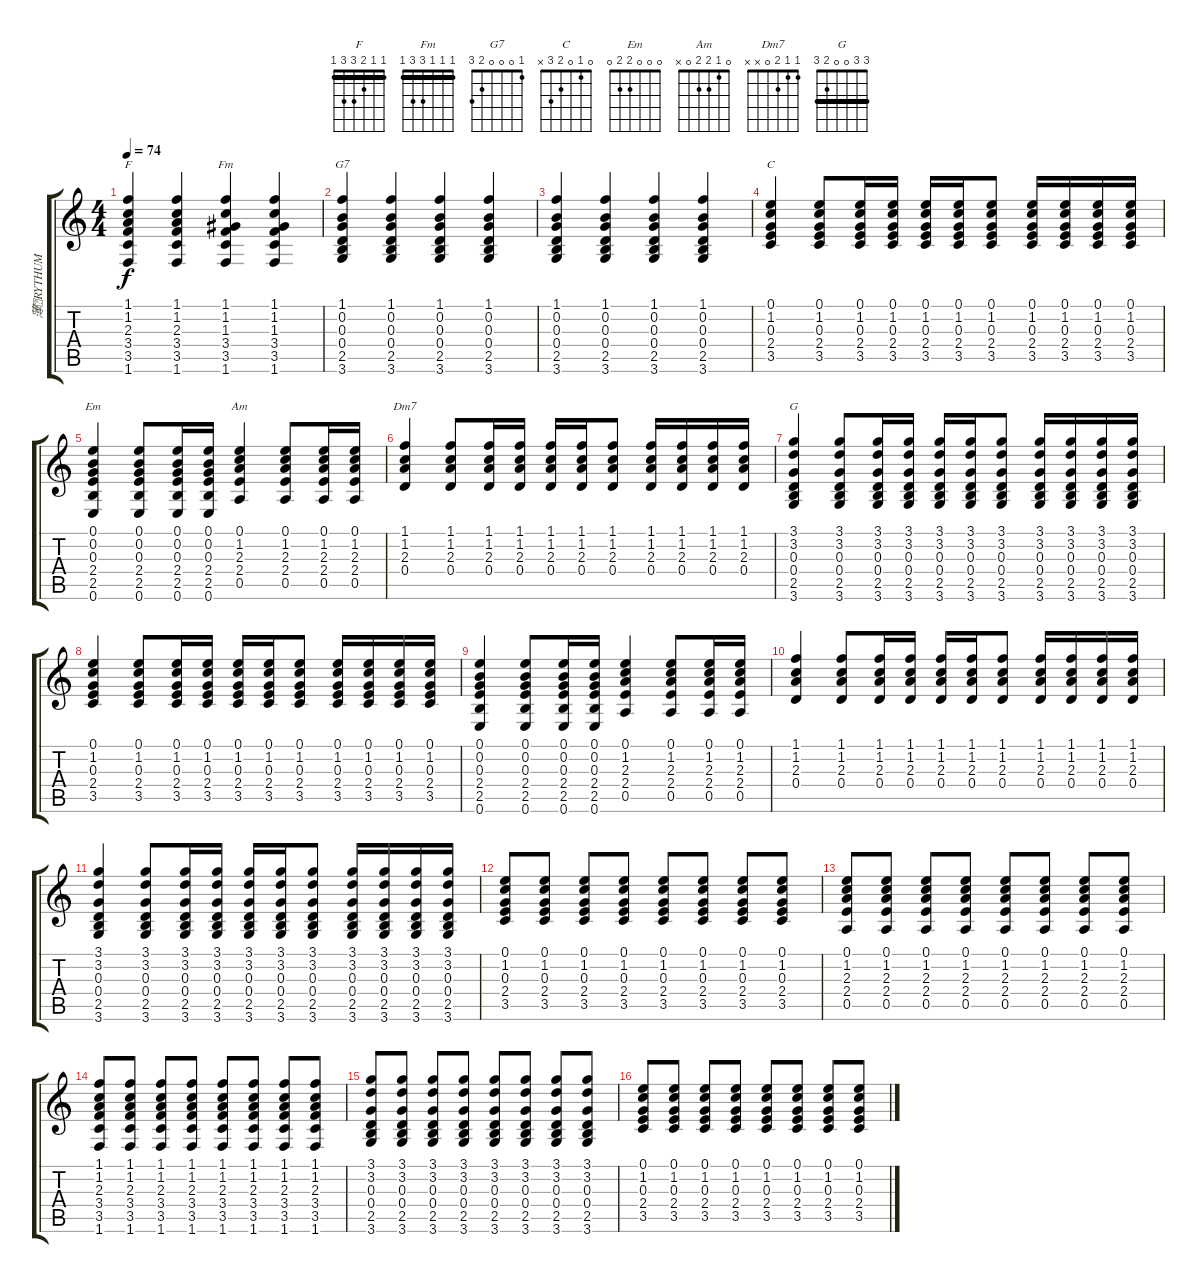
\track ("薄RYTHUM" "薄RYTHUM") {instrument electricguitarjazz}
\staff {score tabs}
\tuning (E4 B3 G3 D3 A2 E2) {hide}
\chord ("F" 1 1 2 3 3 1) {barre 1}
\chord ("Fm" 1 1 1 3 3 1) {barre 1}
\chord ("G7" 1 0 0 0 2 3)
\chord ("C" 0 1 0 2 3 x)
\chord ("Em" 0 0 0 2 2 0)
\chord ("Am" 0 1 2 2 0 x)
\chord ("Dm7" 1 1 2 0 x x)
\chord ("G" 3 3 0 0 2 3) {barre 3}
\ts (4 4)
\tempo 74
\clef g2
\ks c
(1.1 1.2 2.3 3.4 3.5 1.6).4{ch "F" dy f} (1.1 1.2 2.3 3.4 3.5 1.6).4 (1.1 1.2 1.3 3.4 3.5 1.6).4{ch "Fm"} (1.1 1.2 1.3 3.4 3.5 1.6).4 |
(1.1 0.2 0.3 0.4 2.5 3.6).4{ch "G7"} (1.1 0.2 0.3 0.4 2.5 3.6).4 (1.1 0.2 0.3 0.4 2.5 3.6).4 (1.1 0.2 0.3 0.4 2.5 3.6).4 |
(1.1 0.2 0.3 0.4 2.5 3.6).4 (1.1 0.2 0.3 0.4 2.5 3.6).4 (1.1 0.2 0.3 0.4 2.5 3.6).4 (1.1 0.2 0.3 0.4 2.5 3.6).4 |
(0.1 1.2 0.3 2.4 3.5).4{ch "C"} (0.1 1.2 0.3 2.4 3.5).8 (0.1 1.2 0.3 2.4 3.5).16 (0.1 1.2 0.3 2.4 3.5).16 (0.1 1.2 0.3 2.4 3.5).16 (0.1 1.2 0.3 2.4 3.5).16 (0.1 1.2 0.3 2.4 3.5).8 (0.1 1.2 0.3 2.4 3.5).16 (0.1 1.2 0.3 2.4 3.5).16 (0.1 1.2 0.3 2.4 3.5).16 (0.1 1.2 0.3 2.4 3.5).16 |
(0.1 0.2 0.3 2.4 2.5 0.6).4{ch "Em"} (0.1 0.2 0.3 2.4 2.5 0.6).8 (0.1 0.2 0.3 2.4 2.5 0.6).16 (0.1 0.2 0.3 2.4 2.5 0.6).16 (0.1 1.2 2.3 2.4 0.5).4{ch "Am"} (0.1 1.2 2.3 2.4 0.5).8 (0.1 1.2 2.3 2.4 0.5).16 (0.1 1.2 2.3 2.4 0.5).16 |
(1.1 1.2 2.3 0.4).4{ch "Dm7"} (1.1 1.2 2.3 0.4).8 (1.1 1.2 2.3 0.4).16 (1.1 1.2 2.3 0.4).16 (1.1 1.2 2.3 0.4).16 (1.1 1.2 2.3 0.4).16 (1.1 1.2 2.3 0.4).8 (1.1 1.2 2.3 0.4).16 (1.1 1.2 2.3 0.4).16 (1.1 1.2 2.3 0.4).16 (1.1 1.2 2.3 0.4).16 |
(3.1 3.2 0.3 0.4 2.5 3.6).4{ch "G"} (3.1 3.2 0.3 0.4 2.5 3.6).8 (3.1 3.2 0.3 0.4 2.5 3.6).16 (3.1 3.2 0.3 0.4 2.5 3.6).16 (3.1 3.2 0.3 0.4 2.5 3.6).16 (3.1 3.2 0.3 0.4 2.5 3.6).16 (3.1 3.2 0.3 0.4 2.5 3.6).8 (3.1 3.2 0.3 0.4 2.5 3.6).16 (3.1 3.2 0.3 0.4 2.5 3.6).16 (3.1 3.2 0.3 0.4 2.5 3.6).16 (3.1 3.2 0.3 0.4 2.5 3.6).16 |
(0.1 1.2 0.3 2.4 3.5).4 (0.1 1.2 0.3 2.4 3.5).8 (0.1 1.2 0.3 2.4 3.5).16 (0.1 1.2 0.3 2.4 3.5).16 (0.1 1.2 0.3 2.4 3.5).16 (0.1 1.2 0.3 2.4 3.5).16 (0.1 1.2 0.3 2.4 3.5).8 (0.1 1.2 0.3 2.4 3.5).16 (0.1 1.2 0.3 2.4 3.5).16 (0.1 1.2 0.3 2.4 3.5).16 (0.1 1.2 0.3 2.4 3.5).16 |
(0.1 0.2 0.3 2.4 2.5 0.6).4 (0.1 0.2 0.3 2.4 2.5 0.6).8 (0.1 0.2 0.3 2.4 2.5 0.6).16 (0.1 0.2 0.3 2.4 2.5 0.6).16 (0.1 1.2 2.3 2.4 0.5).4 (0.1 1.2 2.3 2.4 0.5).8 (0.1 1.2 2.3 2.4 0.5).16 (0.1 1.2 2.3 2.4 0.5).16 |
(1.1 1.2 2.3 0.4).4 (1.1 1.2 2.3 0.4).8 (1.1 1.2 2.3 0.4).16 (1.1 1.2 2.3 0.4).16 (1.1 1.2 2.3 0.4).16 (1.1 1.2 2.3 0.4).16 (1.1 1.2 2.3 0.4).8 (1.1 1.2 2.3 0.4).16 (1.1 1.2 2.3 0.4).16 (1.1 1.2 2.3 0.4).16 (1.1 1.2 2.3 0.4).16 |
(3.1 3.2 0.3 0.4 2.5 3.6).4 (3.1 3.2 0.3 0.4 2.5 3.6).8 (3.1 3.2 0.3 0.4 2.5 3.6).16 (3.1 3.2 0.3 0.4 2.5 3.6).16 (3.1 3.2 0.3 0.4 2.5 3.6).16 (3.1 3.2 0.3 0.4 2.5 3.6).16 (3.1 3.2 0.3 0.4 2.5 3.6).8 (3.1 3.2 0.3 0.4 2.5 3.6).16 (3.1 3.2 0.3 0.4 2.5 3.6).16 (3.1 3.2 0.3 0.4 2.5 3.6).16 (3.1 3.2 0.3 0.4 2.5 3.6).16 |
(0.1 1.2 0.3 2.4 3.5).8 (0.1 1.2 0.3 2.4 3.5).8 (0.1 1.2 0.3 2.4 3.5).8 (0.1 1.2 0.3 2.4 3.5).8 (0.1 1.2 0.3 2.4 3.5).8 (0.1 1.2 0.3 2.4 3.5).8 (0.1 1.2 0.3 2.4 3.5).8 (0.1 1.2 0.3 2.4 3.5).8 |
(0.1 1.2 2.3 2.4 0.5).8 (0.1 1.2 2.3 2.4 0.5).8 (0.1 1.2 2.3 2.4 0.5).8 (0.1 1.2 2.3 2.4 0.5).8 (0.1 1.2 2.3 2.4 0.5).8 (0.1 1.2 2.3 2.4 0.5).8 (0.1 1.2 2.3 2.4 0.5).8 (0.1 1.2 2.3 2.4 0.5).8 |
(1.1 1.2 2.3 3.4 3.5 1.6).8 (1.1 1.2 2.3 3.4 3.5 1.6).8 (1.1 1.2 2.3 3.4 3.5 1.6).8 (1.1 1.2 2.3 3.4 3.5 1.6).8 (1.1 1.2 2.3 3.4 3.5 1.6).8 (1.1 1.2 2.3 3.4 3.5 1.6).8 (1.1 1.2 2.3 3.4 3.5 1.6).8 (1.1 1.2 2.3 3.4 3.5 1.6).8 |
(3.1 3.2 0.3 0.4 2.5 3.6).8 (3.1 3.2 0.3 0.4 2.5 3.6).8 (3.1 3.2 0.3 0.4 2.5 3.6).8 (3.1 3.2 0.3 0.4 2.5 3.6).8 (3.1 3.2 0.3 0.4 2.5 3.6).8 (3.1 3.2 0.3 0.4 2.5 3.6).8 (3.1 3.2 0.3 0.4 2.5 3.6).8 (3.1 3.2 0.3 0.4 2.5 3.6).8 |
(0.1 1.2 0.3 2.4 3.5).8 (0.1 1.2 0.3 2.4 3.5).8 (0.1 1.2 0.3 2.4 3.5).8 (0.1 1.2 0.3 2.4 3.5).8 (0.1 1.2 0.3 2.4 3.5).8 (0.1 1.2 0.3 2.4 3.5).8 (0.1 1.2 0.3 2.4 3.5).8 (0.1 1.2 0.3 2.4 3.5).8
